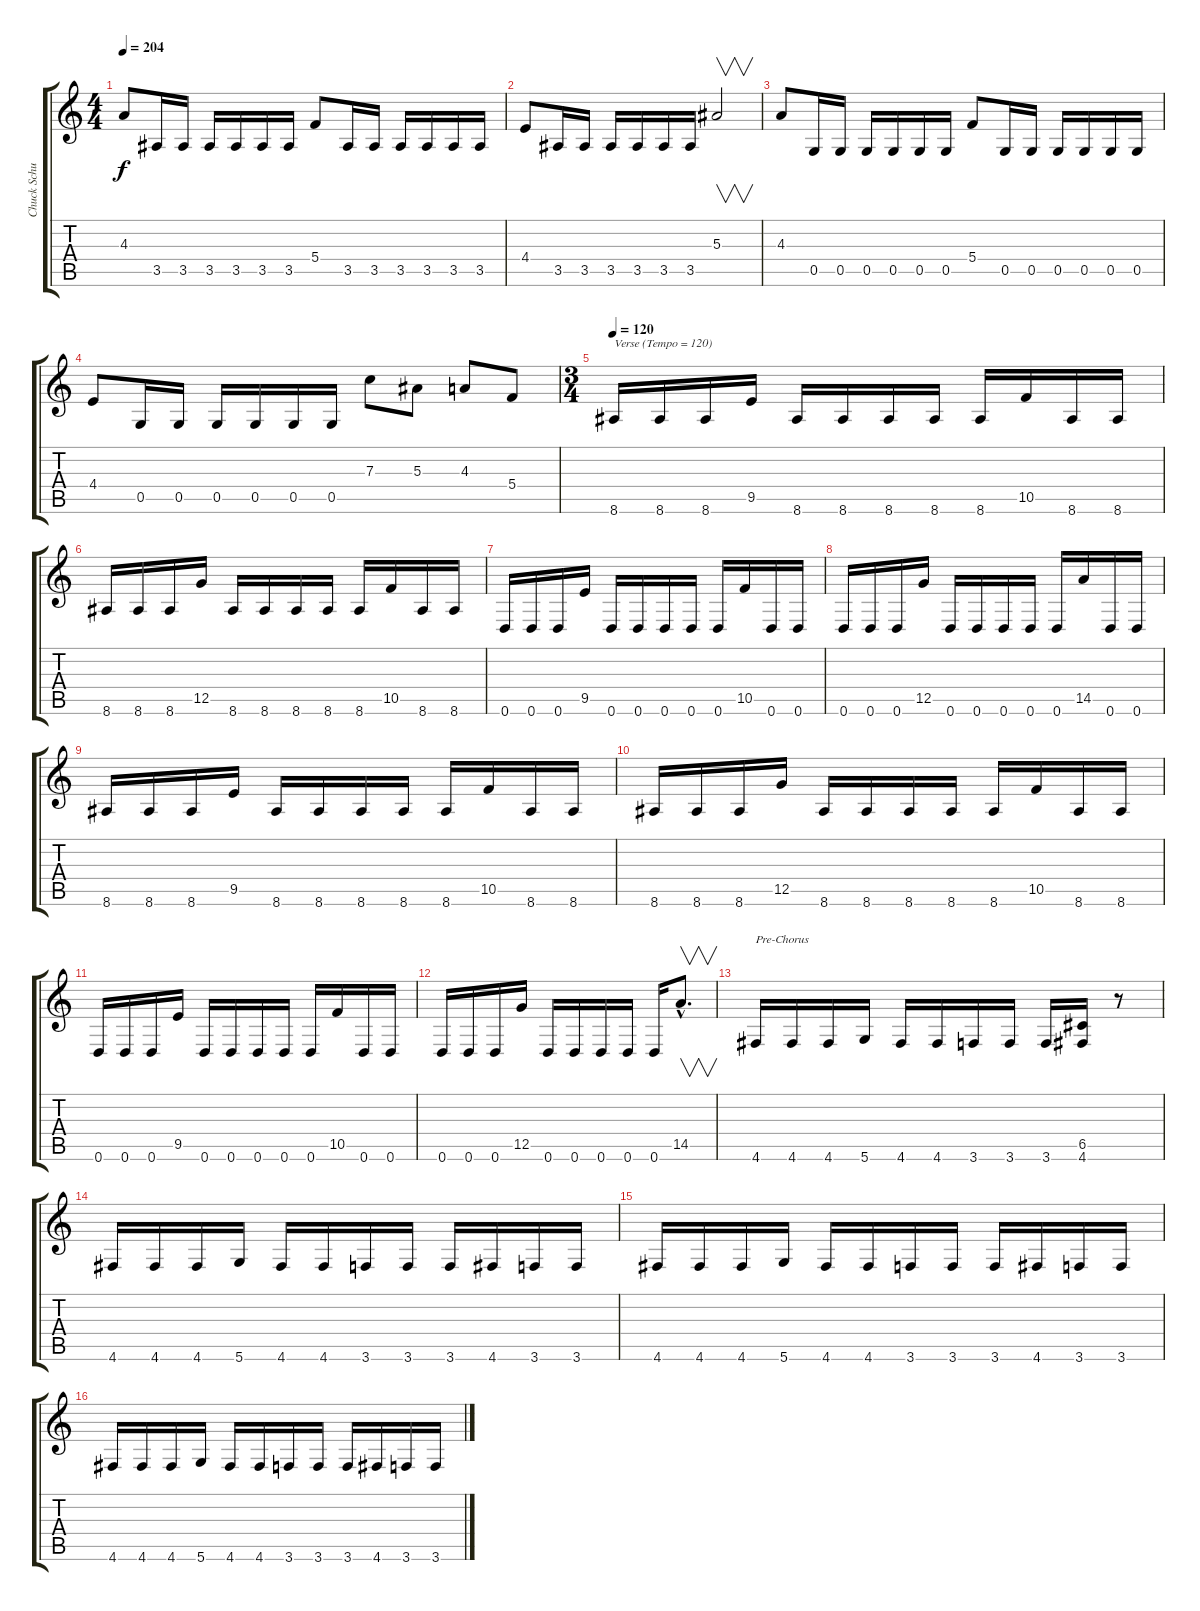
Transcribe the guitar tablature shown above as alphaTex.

\track ("Chuck Schuldiner" "Chuck Schu") {instrument distortionguitar}
\staff {score tabs}
\tuning (D4 A3 F3 C3 G2 D2) {hide}
\ts (4 4)
\tempo 204
\clef g2
\ks c
4.3.8{dy f} 3.5.16 3.5.16 3.5.16 3.5.16 3.5.16 3.5.16 5.4.8 3.5.16 3.5.16 3.5.16 3.5.16 3.5.16 3.5.16 |
4.4.8 3.5.16 3.5.16 3.5.16 3.5.16 3.5.16 3.5.16 5.3.2{v} |
4.3.8 0.5.16 0.5.16 0.5.16 0.5.16 0.5.16 0.5.16 5.4.8 0.5.16 0.5.16 0.5.16 0.5.16 0.5.16 0.5.16 |
4.4.8 0.5.16 0.5.16 0.5.16 0.5.16 0.5.16 0.5.16 7.3.8 5.3.8 4.3.8 5.4.8 |
\ts (3 4)
\tempo 120
8.6.16{txt "Verse (Tempo = 120)" volume 14 instrument distortionguitar} 8.6.16 8.6.16 9.5.16 8.6.16 8.6.16 8.6.16 8.6.16 8.6.16 10.5.16 8.6.16 8.6.16 |
8.6.16 8.6.16 8.6.16 12.5.16 8.6.16 8.6.16 8.6.16 8.6.16 8.6.16 10.5.16 8.6.16 8.6.16 |
0.6.16 0.6.16 0.6.16 9.5.16 0.6.16 0.6.16 0.6.16 0.6.16 0.6.16 10.5.16 0.6.16 0.6.16 |
0.6.16 0.6.16 0.6.16 12.5.16 0.6.16 0.6.16 0.6.16 0.6.16 0.6.16 14.5.16 0.6.16 0.6.16 |
8.6.16 8.6.16 8.6.16 9.5.16 8.6.16 8.6.16 8.6.16 8.6.16 8.6.16 10.5.16 8.6.16 8.6.16 |
8.6.16 8.6.16 8.6.16 12.5.16 8.6.16 8.6.16 8.6.16 8.6.16 8.6.16 10.5.16 8.6.16 8.6.16 |
0.6.16 0.6.16 0.6.16 9.5.16 0.6.16 0.6.16 0.6.16 0.6.16 0.6.16 10.5.16 0.6.16 0.6.16 |
0.6.16 0.6.16 0.6.16 12.5.16 0.6.16 0.6.16 0.6.16 0.6.16 0.6.16 14.5{hac}.8{v d} |
4.6.16{txt "Pre-Chorus"} 4.6.16 4.6.16 5.6.16 4.6.16 4.6.16 3.6.16 3.6.16 3.6.16 (6.5 4.6).16 r.8 |
4.6.16 4.6.16 4.6.16 5.6.16 4.6.16 4.6.16 3.6.16 3.6.16 3.6.16 4.6.16 3.6.16 3.6.16 |
4.6.16 4.6.16 4.6.16 5.6.16 4.6.16 4.6.16 3.6.16 3.6.16 3.6.16 4.6.16 3.6.16 3.6.16 |
4.6.16 4.6.16 4.6.16 5.6.16 4.6.16 4.6.16 3.6.16 3.6.16 3.6.16 4.6.16 3.6.16 3.6.16
